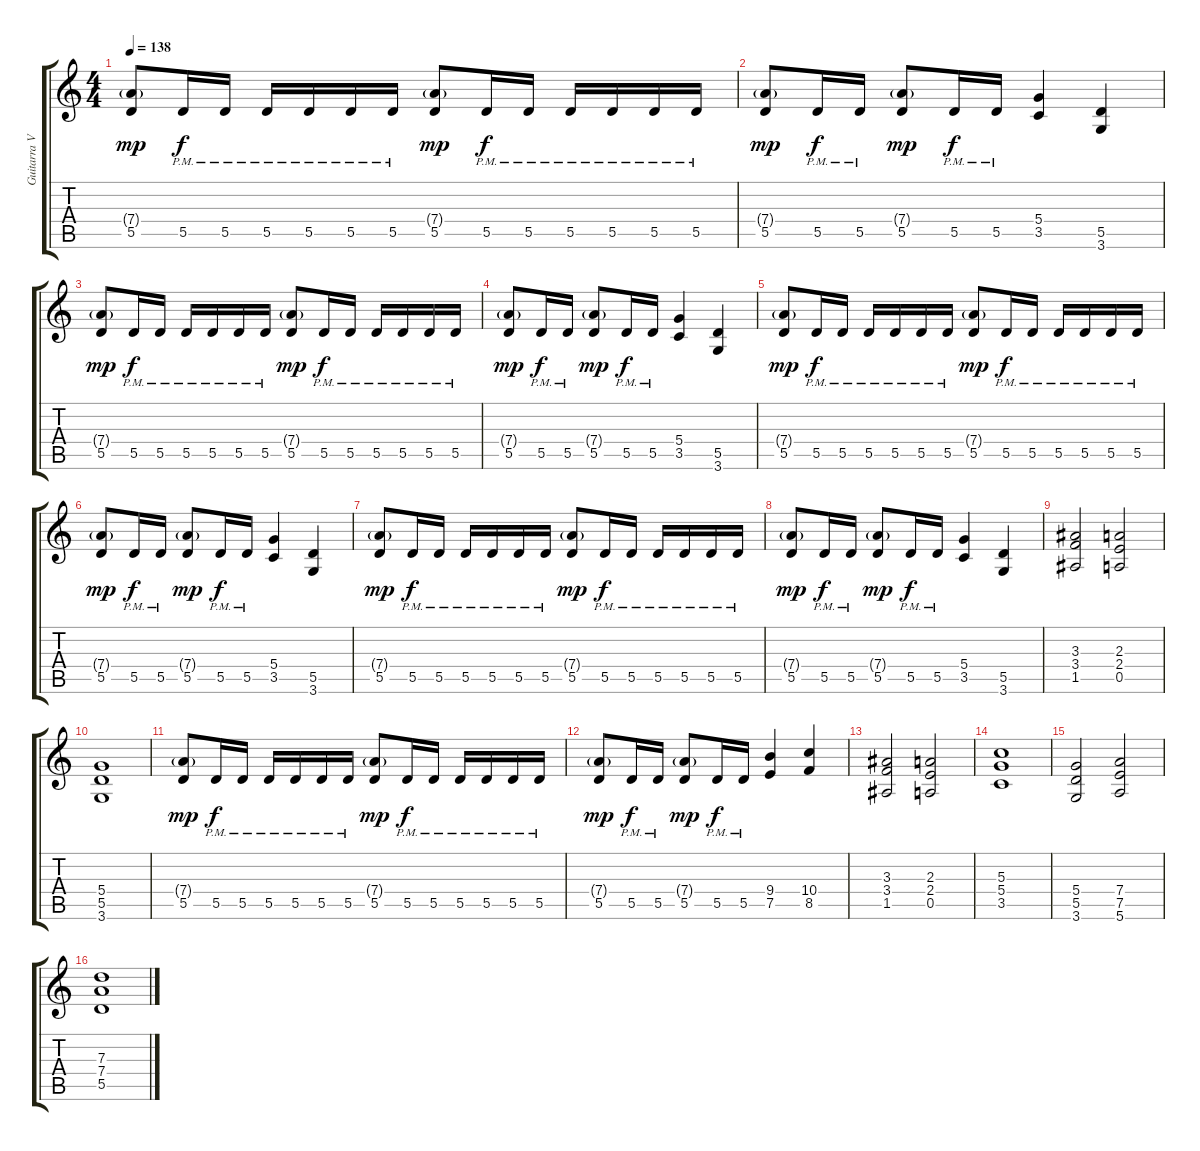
\track ("Guitarra V (Dist. Rítmica)" "Guitarra V") {instrument distortionguitar}
\staff {score tabs}
\tuning (E4 B3 G3 D3 A2 E2) {hide}
\ts (4 4)
\tempo 138
\clef g2
\ks c
(7.4{g} 5.5).8{dy mp} 5.5{pm}.16{dy f} 5.5{pm}.16 5.5{pm}.16 5.5{pm}.16 5.5{pm}.16 5.5{pm}.16 (7.4{g} 5.5).8{dy mp} 5.5{pm}.16{dy f} 5.5{pm}.16 5.5{pm}.16 5.5{pm}.16 5.5{pm}.16 5.5{pm}.16 |
(7.4{g} 5.5).8{dy mp} 5.5{pm}.16{dy f} 5.5{pm}.16 (7.4{g} 5.5).8{dy mp} 5.5{pm}.16{dy f} 5.5{pm}.16 (5.4 3.5).4 (5.5 3.6).4 |
(7.4{g} 5.5).8{dy mp} 5.5{pm}.16{dy f} 5.5{pm}.16 5.5{pm}.16 5.5{pm}.16 5.5{pm}.16 5.5{pm}.16 (7.4{g} 5.5).8{dy mp} 5.5{pm}.16{dy f} 5.5{pm}.16 5.5{pm}.16 5.5{pm}.16 5.5{pm}.16 5.5{pm}.16 |
(7.4{g} 5.5).8{dy mp} 5.5{pm}.16{dy f} 5.5{pm}.16 (7.4{g} 5.5).8{dy mp} 5.5{pm}.16{dy f} 5.5{pm}.16 (5.4 3.5).4 (5.5 3.6).4 |
(7.4{g} 5.5).8{dy mp} 5.5{pm}.16{dy f} 5.5{pm}.16 5.5{pm}.16 5.5{pm}.16 5.5{pm}.16 5.5{pm}.16 (7.4{g} 5.5).8{dy mp} 5.5{pm}.16{dy f} 5.5{pm}.16 5.5{pm}.16 5.5{pm}.16 5.5{pm}.16 5.5{pm}.16 |
(7.4{g} 5.5).8{dy mp} 5.5{pm}.16{dy f} 5.5{pm}.16 (7.4{g} 5.5).8{dy mp} 5.5{pm}.16{dy f} 5.5{pm}.16 (5.4 3.5).4 (5.5 3.6).4 |
(7.4{g} 5.5).8{dy mp} 5.5{pm}.16{dy f} 5.5{pm}.16 5.5{pm}.16 5.5{pm}.16 5.5{pm}.16 5.5{pm}.16 (7.4{g} 5.5).8{dy mp} 5.5{pm}.16{dy f} 5.5{pm}.16 5.5{pm}.16 5.5{pm}.16 5.5{pm}.16 5.5{pm}.16 |
(7.4{g} 5.5).8{dy mp} 5.5{pm}.16{dy f} 5.5{pm}.16 (7.4{g} 5.5).8{dy mp} 5.5{pm}.16{dy f} 5.5{pm}.16 (5.4 3.5).4 (5.5 3.6).4 |
(3.3 3.4 1.5).2 (2.3 2.4 0.5).2 |
(5.4 5.5 3.6).1 |
(7.4{g} 5.5).8{dy mp} 5.5{pm}.16{dy f} 5.5{pm}.16 5.5{pm}.16 5.5{pm}.16 5.5{pm}.16 5.5{pm}.16 (7.4{g} 5.5).8{dy mp} 5.5{pm}.16{dy f} 5.5{pm}.16 5.5{pm}.16 5.5{pm}.16 5.5{pm}.16 5.5{pm}.16 |
(7.4{g} 5.5).8{dy mp} 5.5{pm}.16{dy f} 5.5{pm}.16 (7.4{g} 5.5).8{dy mp} 5.5{pm}.16{dy f} 5.5{pm}.16 (9.4 7.5).4 (10.4 8.5).4 |
(3.3 3.4 1.5).2 (2.3 2.4 0.5).2 |
(5.3 5.4 3.5).1 |
(5.4 5.5 3.6).2 (7.4 7.5 5.6).2 |
(7.3 7.4 5.5).1
